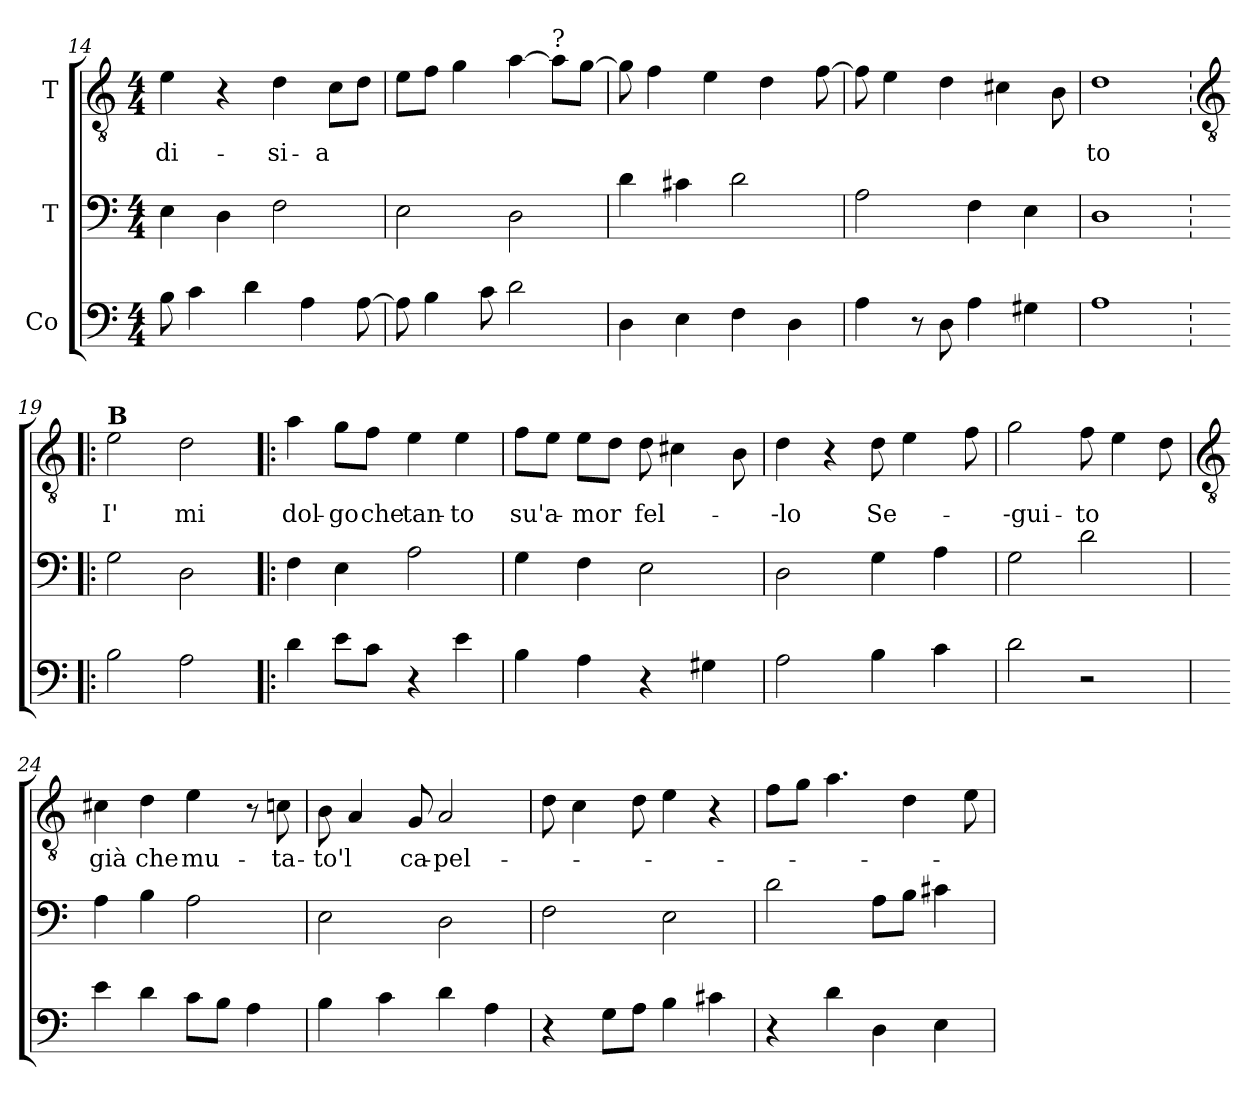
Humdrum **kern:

**kern	**kern	**kern	**text
*part3	*part2	*part1	*part1
*staff3	*staff2	*staff1	*staff1
*I"Co	*I"T	*I"T	*
*clefF4	*clefF4	*clefGv2	*
*k[]	*k[]	*k[]	*
*C:	*C:	*C:	*
*M4/4	*M4/4	*M4/4	*
=14	=14	=14	=14
!	!	!	!LO:LY:b
8B	4E	4e	di-
4c	.	.	.
.	4D	4r	.
4d	.	.	.
!	!	!	!LO:LY:b
.	2F	4d	-si-
4A	.	.	.
!	!	!	!LO:LY:b
.	.	8c\L	-a
[8A	.	8d\J	.
=15	=15	=15	=15
8A]	2E	8e\L	.
4B	.	8f\J	.
.	.	4g	.
8c	.	.	.
2d	2D	[4a	.
!	!	!LO:TX:a:t=?	!
.	.	8a\L]	.
.	.	[8g\J	.
=16	=16	=16	=16
4D	4d	8g]	.
.	.	4f	.
4E	4c#X	.	.
.	.	4e	.
4F	2d	.	.
.	.	4d	.
4D	.	.	.
.	.	[8f	.
=17	=17	=17	=17
4A	2A	8f]	.
.	.	4e	.
8r	.	.	.
8D	.	4d	.
4A	4F	.	.
.	.	4c#X	.
4G#X	4E	.	.
.	.	8B	.
=18	=18	=18	=18
!	!	!	!LO:LY:b
1A	1D	1d	to
!!LO:LB:g=z
=19|!:	=19|!:	=19|!:	=19|!:
*	*	*clefGv2	*
!	!	!LO:TX:a:B:t=B	!
!	!	!	!LO:LY:b
2B	2G	2e	I'
!	!	!	!LO:LY:b
2A	2D	2d	mi
=20	=20	=20	=20
!	!	!	!LO:LY:b
4d	4F	4a	dol-
!	!	!	!LO:LY:b
8e\L	4E	8g\L	-go
!	!	!	!LO:LY:b
8c\J	.	8f\J	che
!	!	!	!LO:LY:b
4r	2A	4e	tan-
!	!	!	!LO:LY:b
4e	.	4e	-to
=21	=21	=21	=21
!	!	!	!LO:LY:b
4B	4G	8f\L	su'a-
.	.	8e\J	.
!	!	!	!LO:LY:b
4A	4F	8e\L	-mor
.	.	8d\J	.
!	!	!	!LO:LY:b
4r	2E	8d	fel-
.	.	4c#X	.
4G#X	.	.	.
.	.	8B	.
=22	=22	=22	=22
!	!	!	!LO:LY:b
2A	2D	4d	--lo
.	.	4r	.
!	!	!	!LO:LY:b
4B	4G	8d	Se-
.	.	4e	.
4c	4A	.	.
.	.	8f	.
=23	=23	=23	=23
!	!	!	!LO:LY:b
2d	2G	2g	--gui-
!	!	!	!LO:LY:b
2r	2d	8f	-to
.	.	4e	.
.	.	8d	.
!!LO:LB:g=z
=24	=24	=24	=24
*	*	*clefGv2	*
!	!	!	!LO:LY:b
4e	4A	4c#X	già
!	!	!	!LO:LY:b
4d	4B	4d	che
!	!	!	!LO:LY:b
8c\L	2A	4e	mu-
8B\J	.	.	.
4A	.	8r	.
!	!	!	!LO:LY:b
.	.	8cn	-ta-
=25	=25	=25	=25
!	!	!	!LO:LY:b
4B	2E	8B	-to'l
.	.	4A	.
4c	.	.	.
!	!	!	!LO:LY:b
.	.	8G	ca-
!	!	!	!LO:LY:b
4d	2D	2A	-pel-
4A	.	.	.
=26	=26	=26	=26
4r	2F	8d	.
.	.	4c	.
8G\L	.	.	.
8A\J	.	8d	.
4B	2E	4e	.
4c#X	.	4r	.
=27	=27	=27	=27
4r	2d	8f\L	.
.	.	8g\J	.
4d	.	4.a	.
4D	8A\L	.	.
.	8B\J	4d	.
4E	4c#X	.	.
.	.	8e	.
=	=	=	=
*-	*-	*-	*-
